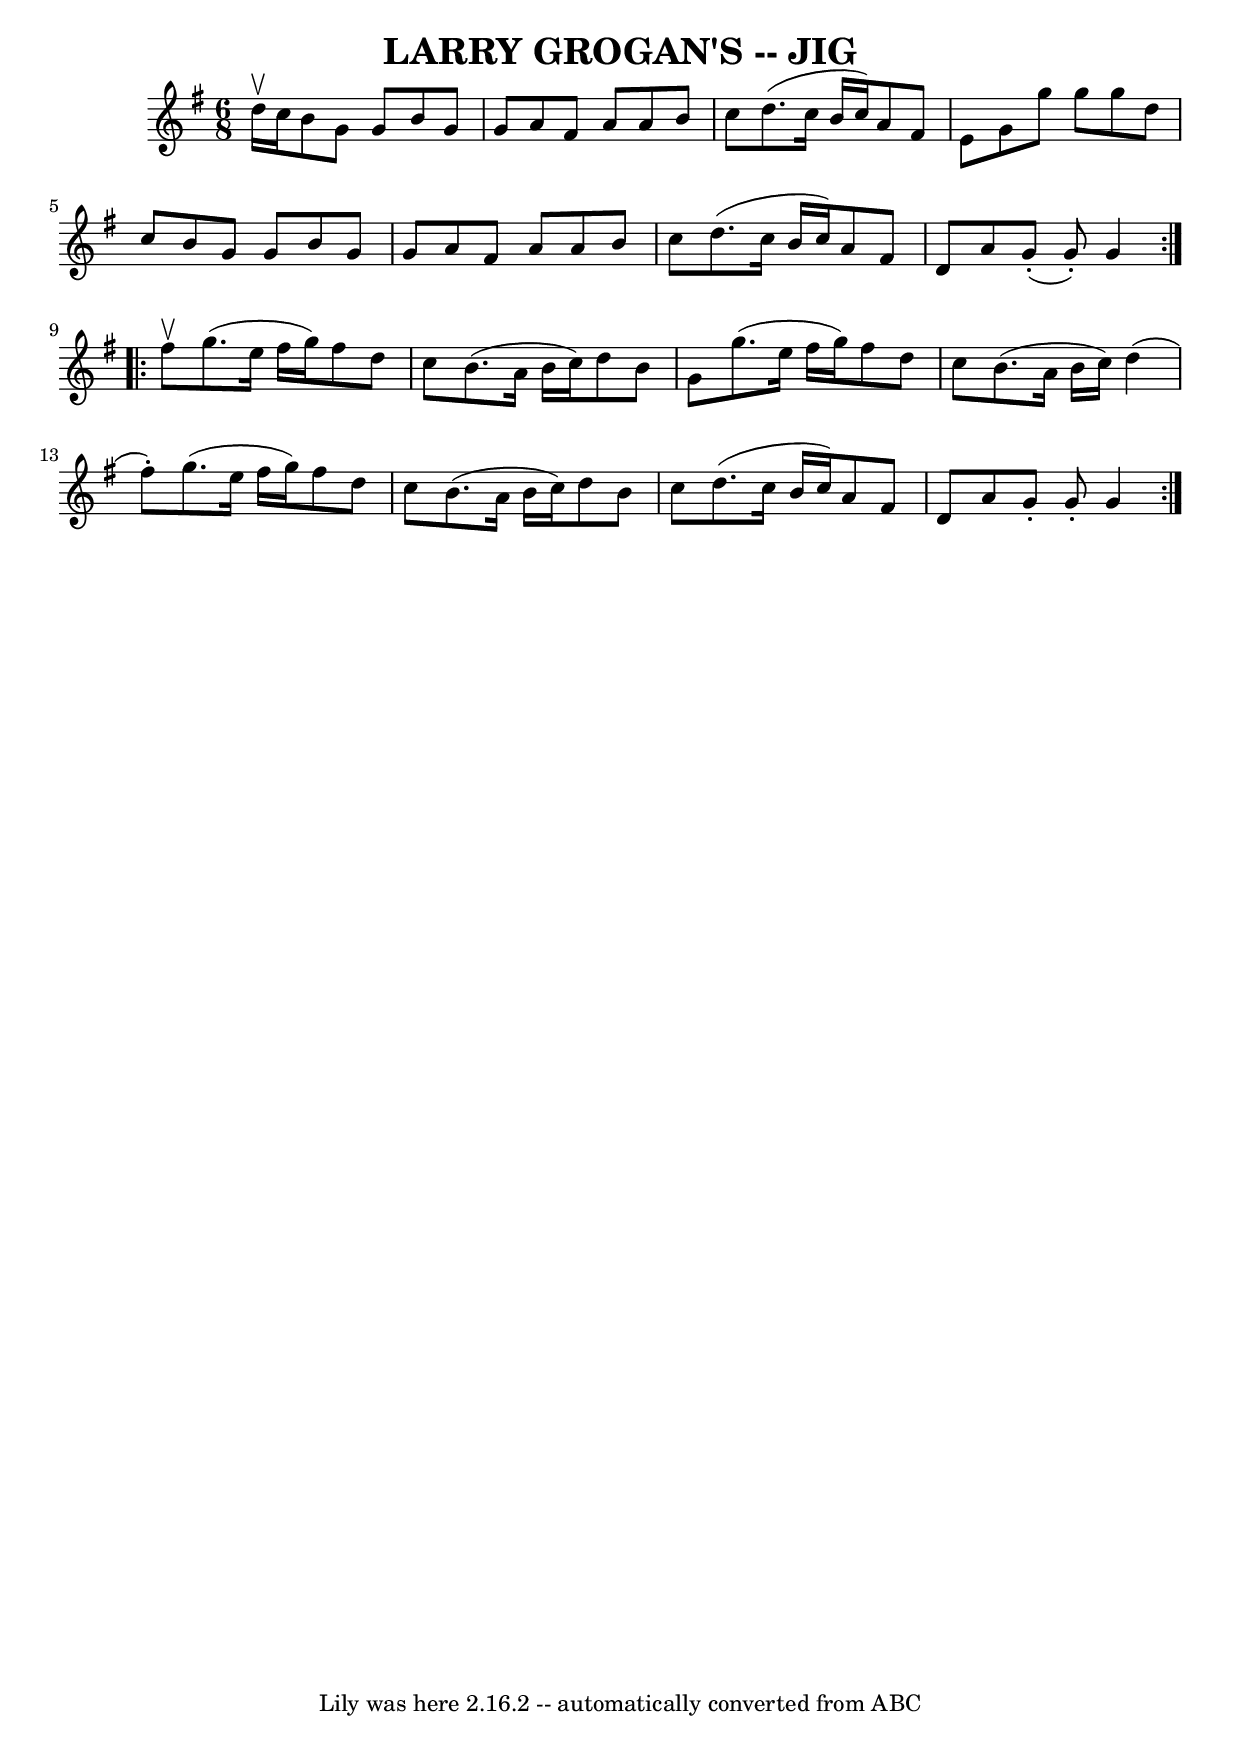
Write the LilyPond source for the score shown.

\version "2.16.2"
\include "Mammoth.ily"
\header {
	%% book = "Ryan's Mammoth Collection"
	crossRefNumber = "1"
	footnotes = ""
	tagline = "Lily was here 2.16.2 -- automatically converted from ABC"
	title = "LARRY GROGAN'S -- JIG"
}
voicedefault =  {


\repeat volta 2 {
\time 6/8 
\key g \major d''16^\upbow c''16  |
 b'8 g'8 g'8   
 b'8 g'8 g'8  |
 a'8 fis'8 a'8 a'8 b'8 c''8  
|
 d''8. (c''16 b'16 c''16) a'8 fis'8 e'8  |
 
 g'8 g''8 g''8 g''8 d''8 c''8  |
 b'8 g'8 g'8   
 b'8 g'8 g'8  |
 a'8 fis'8 a'8 a'8 b'8 c''8  
|
 d''8. (c''16 b'16 c''16) a'8 fis'8 d'8  |
 
 a'8 g'8 (-. g'8 -.) g'4  } \repeat volta 2 { fis''8^\upbow 
|
 g''8. (e''16 fis''16 g''16) fis''8 d''8 c''8  
|
 b'8. (a'16 b'16 c''16) d''8 b'8 g'8  |
   
g''8. (e''16 fis''16 g''16) fis''8 d''8 c''8  |
   
b'8. (a'16 b'16 c''16) d''4 (fis''8 -.) |
 g''8. (
 e''16 fis''16 g''16) fis''8 d''8 c''8  |
 b'8. (
a'16 b'16 c''16) d''8 b'8 c''8  |
 d''8. (c''16    
b'16 c''16) a'8 fis'8 d'8  |
 a'8 g'8 -. g'8 -.   
g'4  }   
}

\score{
    <<

	\context Staff="default"
	{
	    \voicedefault 
	}

    >>
	\layout {
	}
	\midi {}
}
